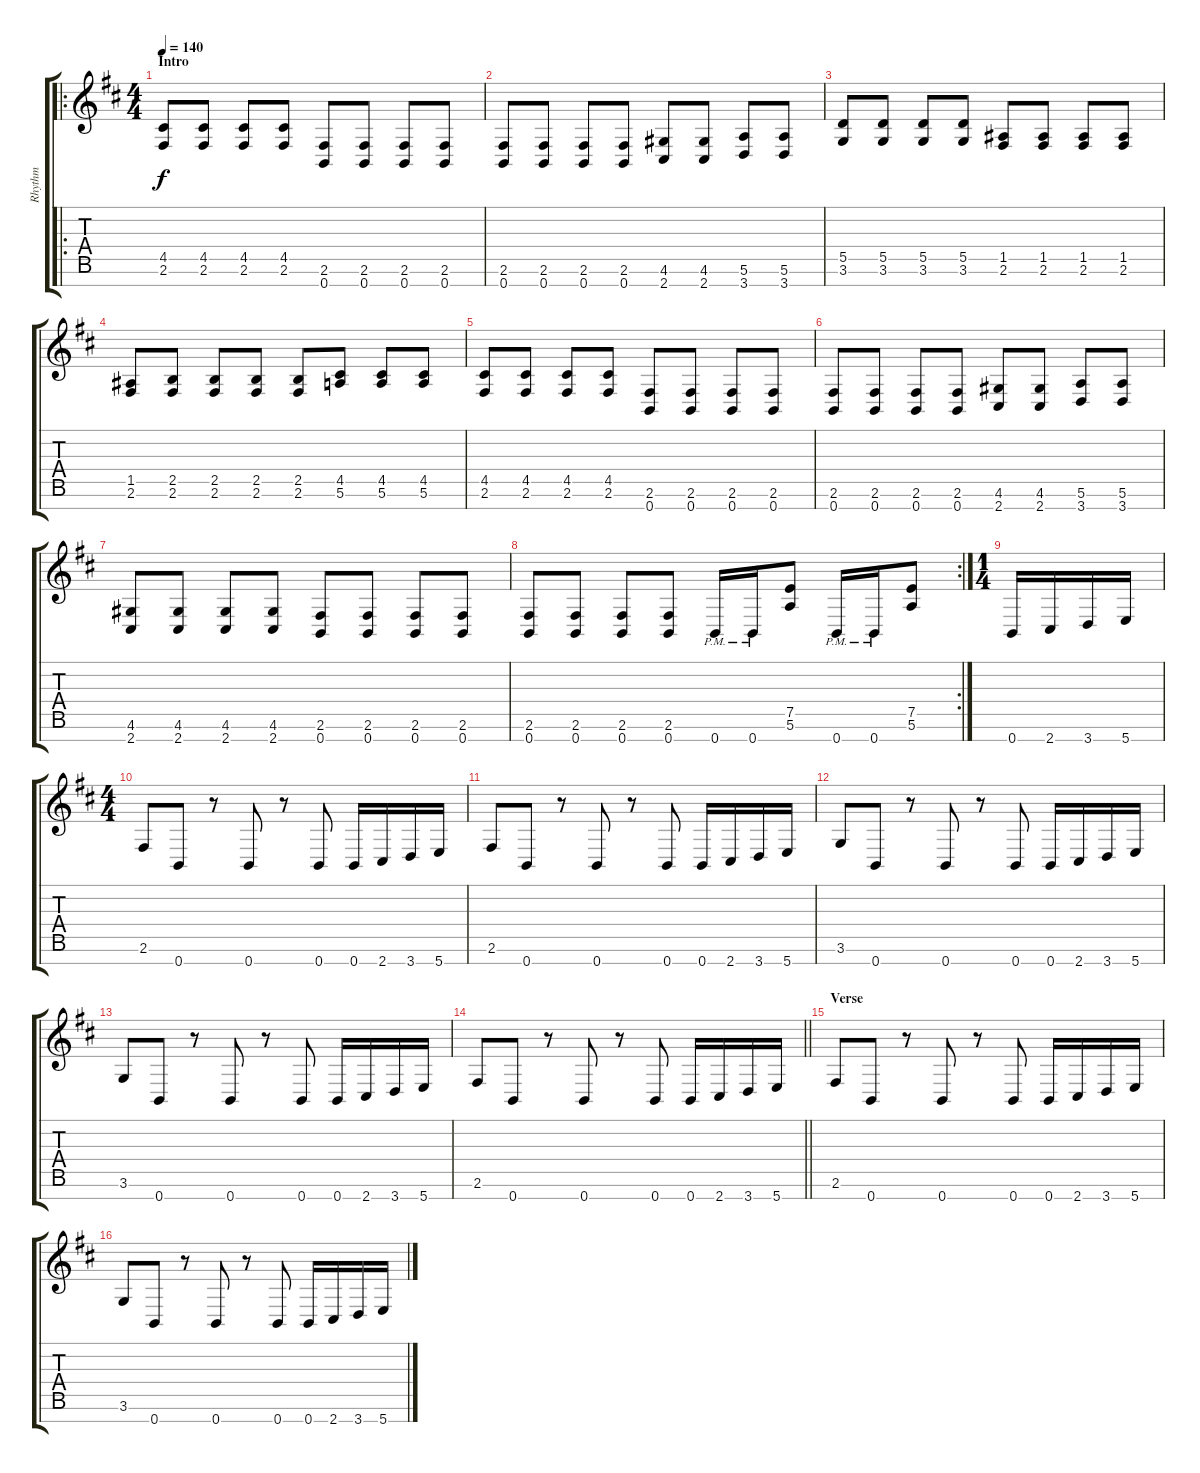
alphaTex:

\track ("Rhythm" "Rhythm") {instrument distortionguitar}
\staff {score tabs}
\tuning (E4 B3 G3 D3 A2 E2 B1) {hide}
\ro
\ts (4 4)
\section ("" "Intro")
\tempo 140
\clef g2
\ks d
(4.5 2.6).8{dy f instrument distortionguitar} (4.5 2.6).8 (4.5 2.6).8 (4.5 2.6).8 (2.6 0.7).8 (2.6 0.7).8 (2.6 0.7).8 (2.6 0.7).8 |
(2.6 0.7).8 (2.6 0.7).8 (2.6 0.7).8 (2.6 0.7).8 (4.6 2.7).8 (4.6 2.7).8 (5.6 3.7).8 (5.6 3.7).8 |
(5.5 3.6).8 (5.5 3.6).8 (5.5 3.6).8 (5.5 3.6).8 (1.5 2.6).8 (1.5 2.6).8 (1.5 2.6).8 (1.5 2.6).8 |
(1.5 2.6).8 (2.5 2.6).8 (2.5 2.6).8 (2.5 2.6).8 (2.5 2.6).8 (4.5 5.6).8 (4.5 5.6).8 (4.5 5.6).8 |
(4.5 2.6).8 (4.5 2.6).8 (4.5 2.6).8 (4.5 2.6).8 (2.6 0.7).8 (2.6 0.7).8 (2.6 0.7).8 (2.6 0.7).8 |
(2.6 0.7).8 (2.6 0.7).8 (2.6 0.7).8 (2.6 0.7).8 (4.6 2.7).8 (4.6 2.7).8 (5.6 3.7).8 (5.6 3.7).8 |
(4.6 2.7).8 (4.6 2.7).8 (4.6 2.7).8 (4.6 2.7).8 (2.6 0.7).8 (2.6 0.7).8 (2.6 0.7).8 (2.6 0.7).8 |
\rc 2
(2.6 0.7).8 (2.6 0.7).8 (2.6 0.7).8 (2.6 0.7).8 0.7{pm}.16 0.7{pm}.16 (7.5 5.6).8 0.7{pm}.16 0.7{pm}.16 (7.5 5.6).8 |
\ts (1 4)
0.7.16 2.7.16 3.7.16 5.7.16 |
\ts (4 4)
2.6.8 0.7.8 r.8 0.7.8 r.8 0.7.8 0.7.16 2.7.16 3.7.16 5.7.16 |
2.6.8 0.7.8 r.8 0.7.8 r.8 0.7.8 0.7.16 2.7.16 3.7.16 5.7.16 |
3.6.8 0.7.8 r.8 0.7.8 r.8 0.7.8 0.7.16 2.7.16 3.7.16 5.7.16 |
3.6.8 0.7.8 r.8 0.7.8 r.8 0.7.8 0.7.16 2.7.16 3.7.16 5.7.16 |
\barLineRight lightlight
2.6.8 0.7.8 r.8 0.7.8 r.8 0.7.8 0.7.16 2.7.16 3.7.16 5.7.16 |
\section ("" "Verse")
2.6.8 0.7.8 r.8 0.7.8 r.8 0.7.8 0.7.16 2.7.16 3.7.16 5.7.16 |
3.6.8 0.7.8 r.8 0.7.8 r.8 0.7.8 0.7.16 2.7.16 3.7.16 5.7.16
